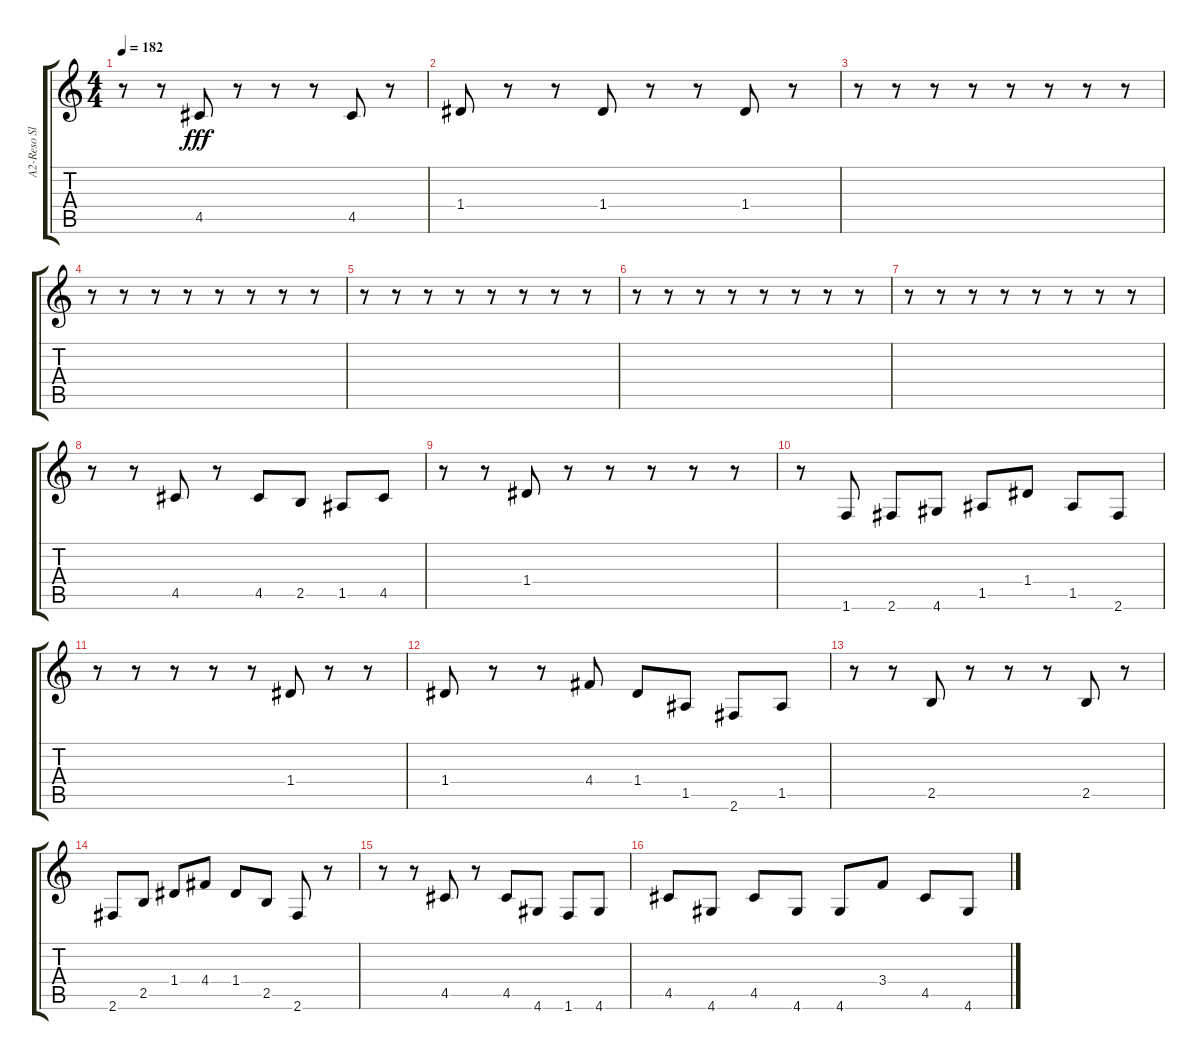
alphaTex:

\track ("A2-Reso Slap   " "A2-Reso Sl") {instrument slapbass1}
\staff {score tabs}
\tuning (E4 B3 G3 D3 A2 E2) {hide}
\ts (4 4)
\tempo 182
\clef g2
\ks c
r.8{dy fff} r.8 4.5.8 r.8 r.8 r.8 4.5.8 r.8 |
1.4.8 r.8 r.8 1.4.8 r.8 r.8 1.4.8 r.8 |
r.8 r.8 r.8 r.8 r.8 r.8 r.8 r.8 |
r.8 r.8 r.8 r.8 r.8 r.8 r.8 r.8 |
r.8 r.8 r.8 r.8 r.8 r.8 r.8 r.8 |
r.8 r.8 r.8 r.8 r.8 r.8 r.8 r.8 |
r.8 r.8 r.8 r.8 r.8 r.8 r.8 r.8 |
r.8 r.8 4.5.8 r.8 4.5.8 2.5.8 1.5.8 4.5.8 |
r.8 r.8 1.4.8 r.8 r.8 r.8 r.8 r.8 |
r.8 1.6.8 2.6.8 4.6.8 1.5.8 1.4.8 1.5.8 2.6.8 |
r.8 r.8 r.8 r.8 r.8 1.4.8 r.8 r.8 |
1.4.8 r.8 r.8 4.4.8 1.4.8 1.5.8 2.6.8 1.5.8 |
r.8 r.8 2.5.8 r.8 r.8 r.8 2.5.8 r.8 |
2.6.8 2.5.8 1.4.8 4.4.8 1.4.8 2.5.8 2.6.8 r.8 |
r.8 r.8 4.5.8 r.8 4.5.8 4.6.8 1.6.8 4.6.8 |
4.5.8 4.6.8 4.5.8 4.6.8 4.6.8 3.4.8 4.5.8 4.6.8
